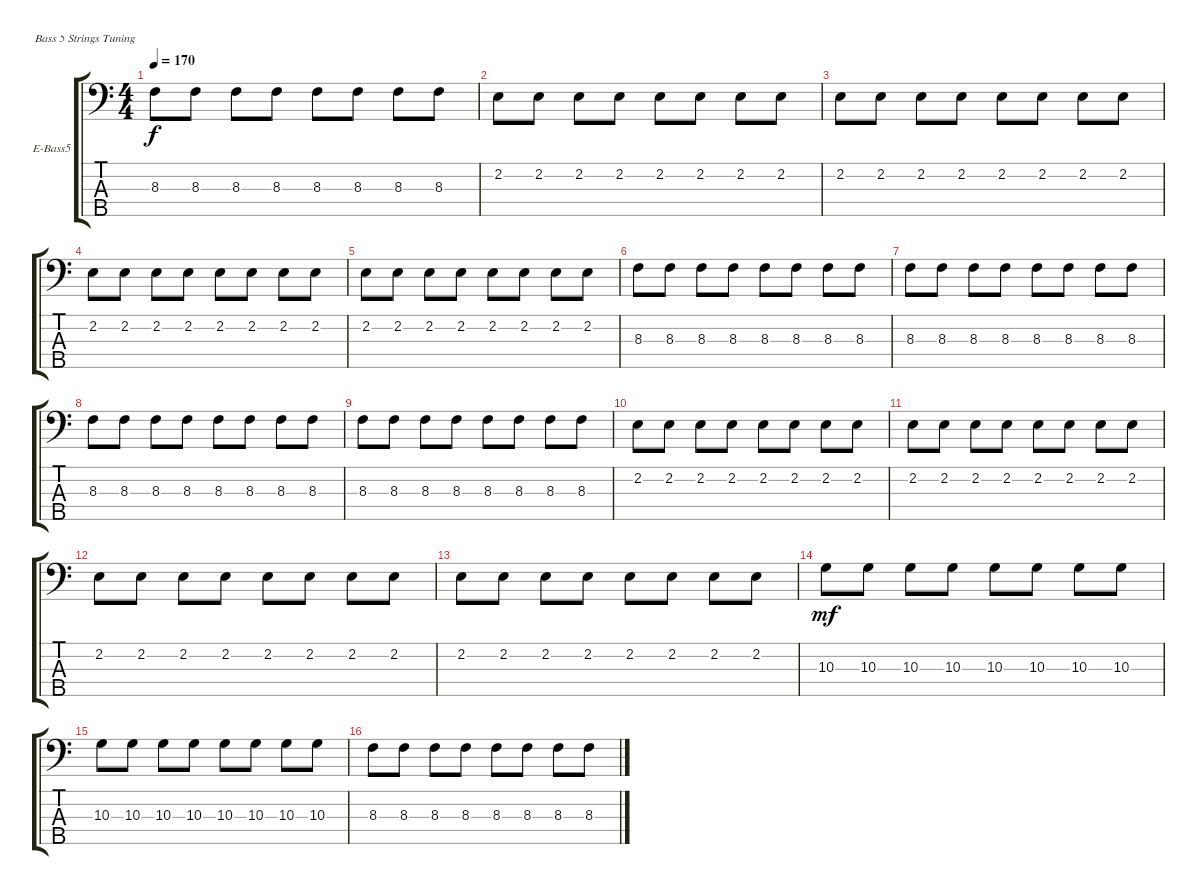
\defaultSystemsLayout 4
\bracketExtendMode groupsimilarinstruments
\firstSystemTrackNameOrientation horizontal
\otherSystemsTrackNameOrientation horizontal
\track ("Electric Bass" "E-Bass5") {instrument electricbassfinger}
\staff {score tabs}
\tuning (G2 D2 A1 E1 B0)
\ts (4 4)
\tempo 170
\clef f4
\ks c
8.3.8{dy f} 8.3.8 8.3.8 8.3.8 8.3.8 8.3.8 8.3.8 8.3.8 |
2.2.8 2.2.8 2.2.8 2.2.8 2.2.8 2.2.8 2.2.8 2.2.8 |
2.2.8 2.2.8 2.2.8 2.2.8 2.2.8 2.2.8 2.2.8 2.2.8 |
2.2.8 2.2.8 2.2.8 2.2.8 2.2.8 2.2.8 2.2.8 2.2.8 |
2.2.8 2.2.8 2.2.8 2.2.8 2.2.8 2.2.8 2.2.8 2.2.8 |
8.3.8 8.3.8 8.3.8 8.3.8 8.3.8 8.3.8 8.3.8 8.3.8 |
8.3.8 8.3.8 8.3.8 8.3.8 8.3.8 8.3.8 8.3.8 8.3.8 |
8.3.8 8.3.8 8.3.8 8.3.8 8.3.8 8.3.8 8.3.8 8.3.8 |
8.3.8 8.3.8 8.3.8 8.3.8 8.3.8 8.3.8 8.3.8 8.3.8 |
2.2.8 2.2.8 2.2.8 2.2.8 2.2.8 2.2.8 2.2.8 2.2.8 |
2.2.8 2.2.8 2.2.8 2.2.8 2.2.8 2.2.8 2.2.8 2.2.8 |
2.2.8 2.2.8 2.2.8 2.2.8 2.2.8 2.2.8 2.2.8 2.2.8 |
2.2.8 2.2.8 2.2.8 2.2.8 2.2.8 2.2.8 2.2.8 2.2.8 |
10.3.8{dy mf} 10.3.8 10.3.8 10.3.8 10.3.8 10.3.8 10.3.8 10.3.8 |
10.3.8 10.3.8 10.3.8 10.3.8 10.3.8 10.3.8 10.3.8 10.3.8 |
8.3.8 8.3.8 8.3.8 8.3.8 8.3.8 8.3.8 8.3.8 8.3.8
